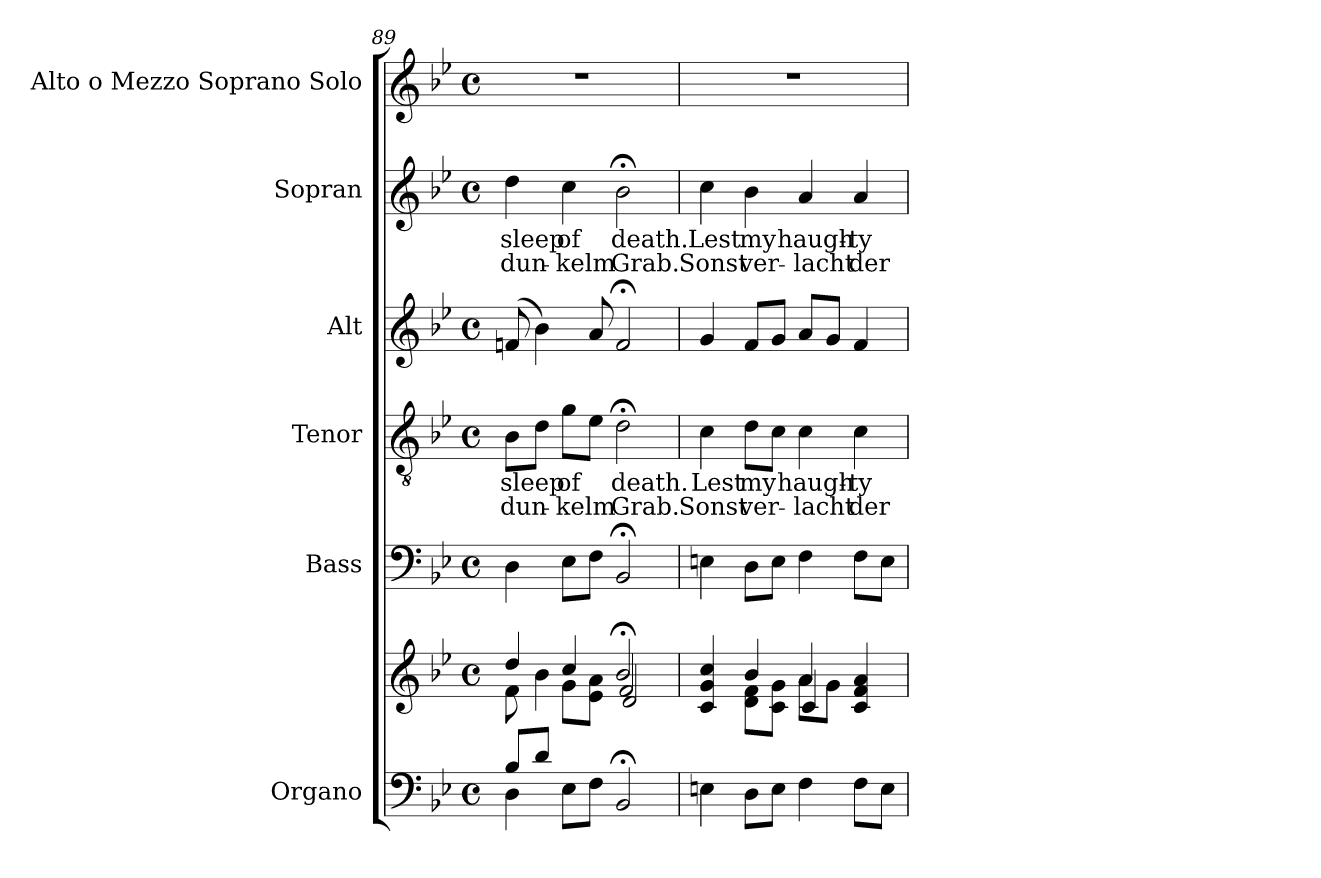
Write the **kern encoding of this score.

**kern	**kern	**kern	**kern	**text	**text	**kern	**kern	**text	**text	**kern
*part6	*part6	*part5	*part4	*part4	*part4	*part3	*part2	*part2	*part2	*part1
*staff7	*staff6	*staff5	*staff4	*staff4	*staff4	*staff3	*staff2	*staff2	*staff2	*staff1
*I"Organo	*	*I"Bass	*I"Tenor	*	*	*I"Alt	*I"Sopran	*	*	*I"Alto o Mezzo Soprano Solo
*	*	*I'B	*I'T	*	*	*I'A	*I'S	*	*	*I'S o l o
*clefF4	*clefG2	*clefF4	*clefGv2	*	*	*clefG2	*clefG2	*	*	*clefG2
*k[b-e-]	*k[b-e-]	*k[b-e-]	*k[b-e-]	*	*	*k[b-e-]	*k[b-e-]	*	*	*k[b-e-]
*M4/4	*M4/4	*M4/4	*M4/4	*	*	*M4/4	*M4/4	*	*	*M4/4
*met(c)	*met(c)	*met(c)	*met(c)	*	*	*met(c)	*met(c)	*	*	*met(c)
=89	=89	=89	=89	=89	=89	=89	=89	=89	=89	=89
*^	*^	*	*	*	*	*	*	*	*	*
*	*	*	*^	*	*	*	*	*	*	*	*	*
!	!	!	!	!	!	!	!LO:LY:b	!LO:LY:b	!	!	!LO:LY:b	!LO:LY:b	!
8B-/L	4D\	4dd/	8f\	4ryy	4D\	8B-\L	sleep	dun-	(>8fn/	4dd\	sleep	dun-	1r
8d/J	.	.	4b-\	.	.	8d\J	.	.	4b-\)	.	.	.	.
!	!	!	!	!	!	!	!LO:LY:b	!LO:LY:b	!	!	!LO:LY:b	!LO:LY:b	!
4ryy	8E-\L	4cc/	.	8g\L	8E-\L	8g\L	of	-kelm	.	4cc\	of	-kelm	.
.	8F\J	.	8reyy	8e-\ 8a\J	8F\J	8e-\J	.	.	8a/	.	.	.	.
!	!	!	!	!	!	!	!LO:LY:b	!LO:LY:b	!	!	!LO:LY:b	!LO:LY:b	!
2BB-;</	2rBByy	2b-;</	2f/	2d/	2BB-;</	2d;<\	death.	Grab.	2f;</	2b-;<\	death.	Grab.	.
!!LO:PB:g=z
=90	=90	=90	=90	=90	=90	=90	=90	=90	=90	=90	=90	=90	=90
!	!	!	!	!	!	!	!LO:LY:b	!LO:LY:b	!	!	!LO:LY:b	!LO:LY:b	!
*v	*v	*	*	*	*	*	*	*	*	*	*	*	*
4En\	4c/ 4g/ 4cc/	4ryy	2ryy	4En\	4c\	Lest	Sonst	4g/	4cc\	Lest	Sonst	1r
!	!	!	!	!	!	!LO:LY:b	!LO:LY:b	!	!	!LO:LY:b	!LO:LY:b	!
8D\L	4b-/	8d\ 8f\L	.	8D\L	8d\L	my	ver-	8f/L	4b-\	my	ver-	.
8E\J	.	8c\ 8g\J	.	8E\J	8c\J	.	.	8g/J	.	.	.	.
!	!	!	!	!	!	!LO:LY:b	!LO:LY:b	!	!	!LO:LY:b	!LO:LY:b	!
4F\	4a/	8a\L	4c/	4F\	4c\	haugh-	-lacht	8a/L	4a/	haugh-	-lacht	.
.	.	8g\J	.	.	.	.	.	8g/J	.	.	.	.
!	!	!	!	!	!	!LO:LY:b	!LO:LY:b	!	!	!LO:LY:b	!LO:LY:b	!
8F\L	4c/ 4f/ 4a/	4ryy	4ryy	8F\L	4c\	-ty	der	4f/	4a/	-ty	der	.
8E\J	.	.	.	8E\J	.	.	.	.	.	.	.	.
*	*v	*v	*v	*	*	*	*	*	*	*	*	*
=	=	=	=	=	=	=	=	=	=	=
*-	*-	*-	*-	*-	*-	*-	*-	*-	*-	*-
